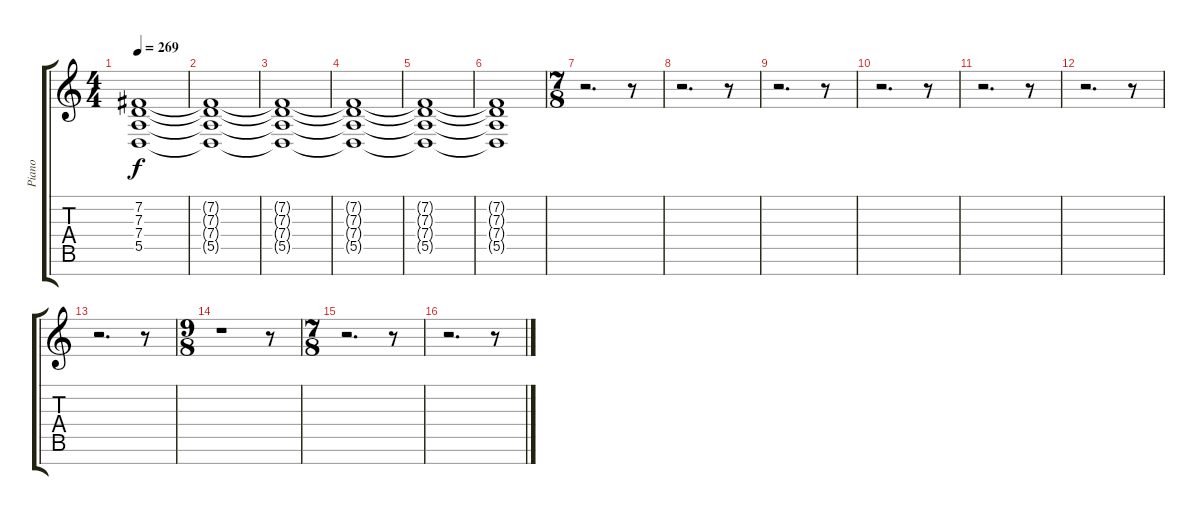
\track ("Piano" "Piano") {instrument brightacousticpiano}
\staff {score tabs}
\tuning (E4 B3 G3 D3 A2 E2 B1) {hide}
\ts (4 4)
\tempo 269
\clef g2
\ks c
(7.2{t} 7.3{t} 7.4{t} 5.5{t}).1{dy f} |
(7.2{t} 7.3{t} 7.4{t} 5.5{t}).1 |
(7.2{t} 7.3{t} 7.4{t} 5.5{t}).1 |
(7.2{t} 7.3{t} 7.4{t} 5.5{t}).1 |
(7.2{t} 7.3{t} 7.4{t} 5.5{t}).1 |
(7.2{t} 7.3{t} 7.4{t} 5.5{t}).1 |
\ts (7 8)
r.2{d} r.8 |
r.2{d} r.8 |
r.2{d} r.8 |
r.2{d} r.8 |
r.2{d} r.8 |
r.2{d} r.8 |
r.2{d} r.8 |
\ts (9 8)
r.1 r.8 |
\ts (7 8)
r.2{d} r.8 |
r.2{d} r.8
